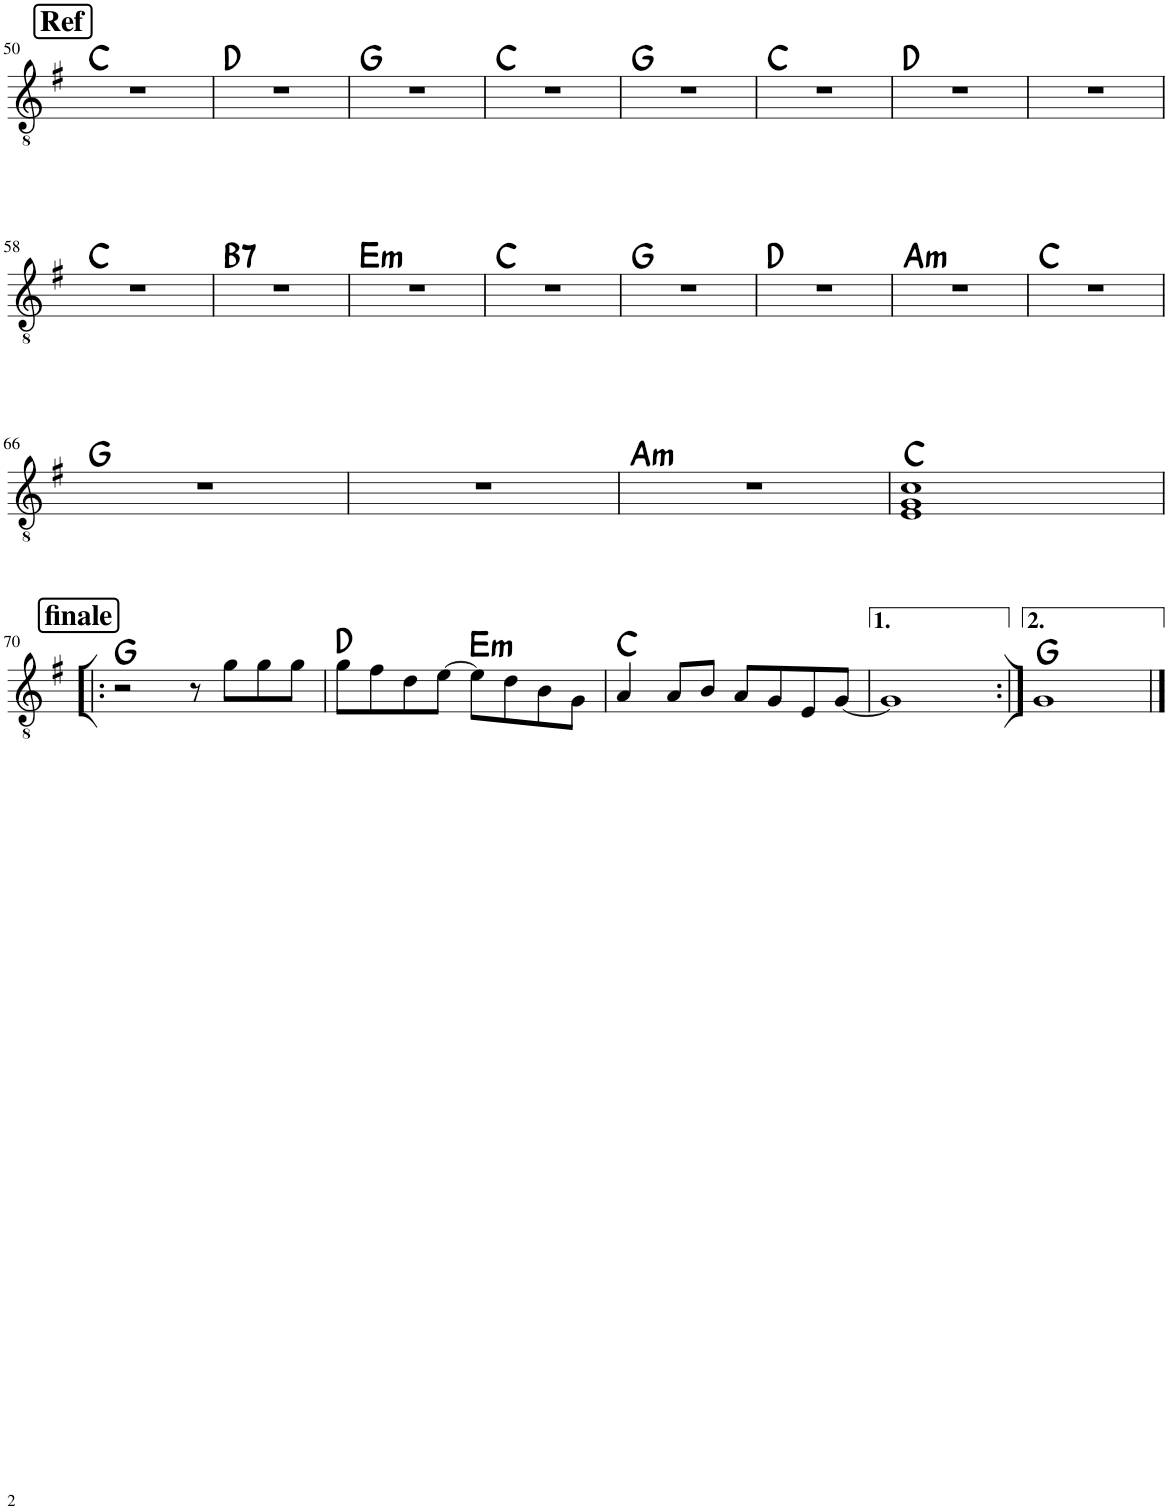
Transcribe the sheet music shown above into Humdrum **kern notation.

**kern	**harte
*part1	*part1
*staff1	*
*I"Classical Guitar	*
*I'Guit.	*
!!LO:PB:g=z
*clefGv2	*
*k[f#]	*
*M4/4	*
!!LO:REH:place=s1:a:B:rj:fs=14:t=Ref
=50	=50
1r	C:maj
=51	=51
1r	D:maj
=52	=52
1r	G:maj
=53	=53
1r	C:maj
=54	=54
1r	G:maj
=55	=55
1r	C:maj
=56	=56
1r	D:maj
=57	=57
1r	.
!!LO:LB:g=z
=58	=58
1r	C:maj
=59	=59
!	!LO:H:kt=7
1r	B:7
=60	=60
!	!LO:H:kt=m
1r	E:min
=61	=61
1r	C:maj
=62	=62
1r	G:maj
=63	=63
1r	D:maj
=64	=64
!	!LO:H:kt=m
1r	A:min
=65	=65
1r	C:maj
!!LO:LB:g=z
=66	=66
1r	G:maj
=67	=67
1r	.
=68	=68
!	!LO:H:kt=m
1r	A:min
=69	=69
1E 1G 1c	C:maj
!!LO:LB:g=z
!!LO:REH:place=s1:a:B:rj:fs=14:t=finale
=70!|:	=70!|:
2r	G:maj
8r	.
8g\L	.
8g\	.
8g\J	.
=71	=71
8g\L	D:maj
8f#\	.
8d\	.
[8e\J	.
!	!LO:H:kt=m
8e\L]	E:min
8d\	.
8B\	.
8G\J	.
=72	=72
4A/	C:maj
8A/L	.
8B/J	.
8A/L	.
8G/	.
8E/	.
[8G/J	.
=73	=73
1G]	.
=74:|!	=74:|!
1G	G:maj
==	==
*-	*-
